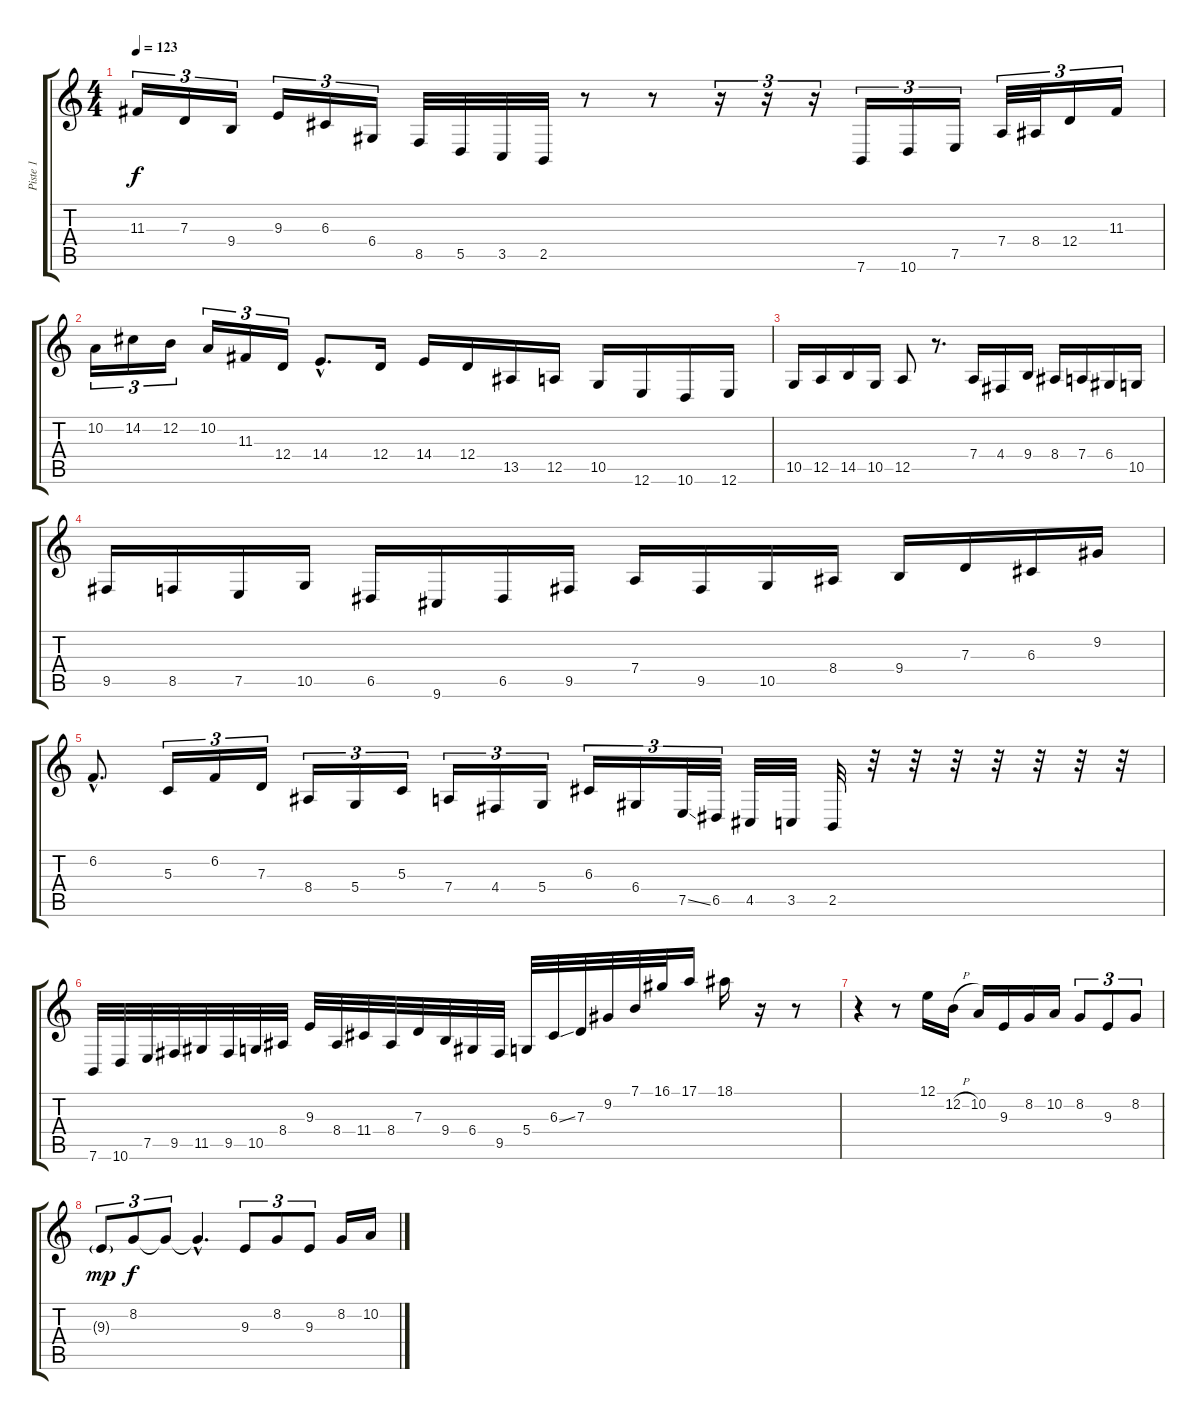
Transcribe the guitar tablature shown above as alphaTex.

\track ("Piste 1" "Piste 1") {instrument altosax}
\staff {score tabs}
\tuning (E4 B3 G3 D3 A2 E2) {hide}
\ts (4 4)
\tempo 123
\clef g2
\ks c
11.3.16{tu (3 2) dy f} 7.3.16{tu (3 2)} 9.4.16{tu (3 2)} 9.3.16{tu (3 2)} 6.3.16{tu (3 2)} 6.4.16{tu (3 2)} 8.5.32 5.5.32 3.5.32 2.5.32 r.8 r.8 r.16{tu (3 2)} r.16{tu (3 2)} r.16{tu (3 2)} 7.6.16{tu (3 2)} 10.6.16{tu (3 2)} 7.5.16{tu (3 2)} 7.4.32{tu (3 2)} 8.4.32{tu (3 2)} 12.4.16{tu (3 2)} 11.3.16{tu (3 2)} |
10.2.16{tu (3 2)} 14.2.16{tu (3 2)} 12.2.16{tu (3 2)} 10.2.16{tu (3 2)} 11.3.16{tu (3 2)} 12.4.16{tu (3 2)} 14.4{hac}.8{d} 12.4.16 14.4.16 12.4.16 13.5.16 12.5.16 10.5.16 12.6.16 10.6.16 12.6.16 |
10.5.16 12.5.16 14.5.16 10.5.16 12.5.8 r.8{d} 7.4.16 4.4.16 9.4.16 8.4.16 7.4.16 6.4.16 10.5.16 |
9.5.16 8.5.16 7.5.16 10.5.16 6.5.16 9.6.16 6.5.16 9.5.16 7.4.16 9.5.16 10.5.16 8.4.16 9.4.16 7.3.16 6.3.16 9.2.16 |
6.2{hac}.8{d} 5.3.16{tu (3 2)} 6.2.16{tu (3 2)} 7.3.16{tu (3 2)} 8.4.16{tu (3 2)} 5.4.16{tu (3 2)} 5.3.16{tu (3 2)} 7.4.16{tu (3 2)} 4.4.16{tu (3 2)} 5.4.16{tu (3 2)} 6.3.16{tu (3 2)} 6.4.16{tu (3 2)} 7.5{ss}.32{tu (3 2)} 6.5.32{tu (3 2)} 4.5.32 3.5.32 2.5.32 r.32 r.32 r.32 r.32 r.32 r.32 r.32 |
7.6.32 10.6.32 7.5.32 9.5.32 11.5.32 9.5.32 10.5.32 8.4.32 9.3.32 8.4.32 11.4.32 8.4.32 7.3.32 9.4.32 6.4.32 9.5.32 5.4.32 6.3{ss}.32 7.3.32 9.2.32 7.1.32 16.1.32 17.1.16 18.1.16 r.16 r.8 |
r.4 r.8 12.1.16 12.2{h}.16 10.2.16 9.3.16 8.2.16 10.2.16 8.2.8{tu (3 2)} 9.3.8{tu (3 2)} 8.2.8{tu (3 2)} |
9.3{g}.8{tu (3 2) dy mp} 8.2.8{tu (3 2) dy f} 8.2{t}.8{tu (3 2)} 8.2{hac t}.4{d} 9.3.8{tu (3 2)} 8.2.8{tu (3 2)} 9.3.8{tu (3 2)} 8.2.16 10.2.16
